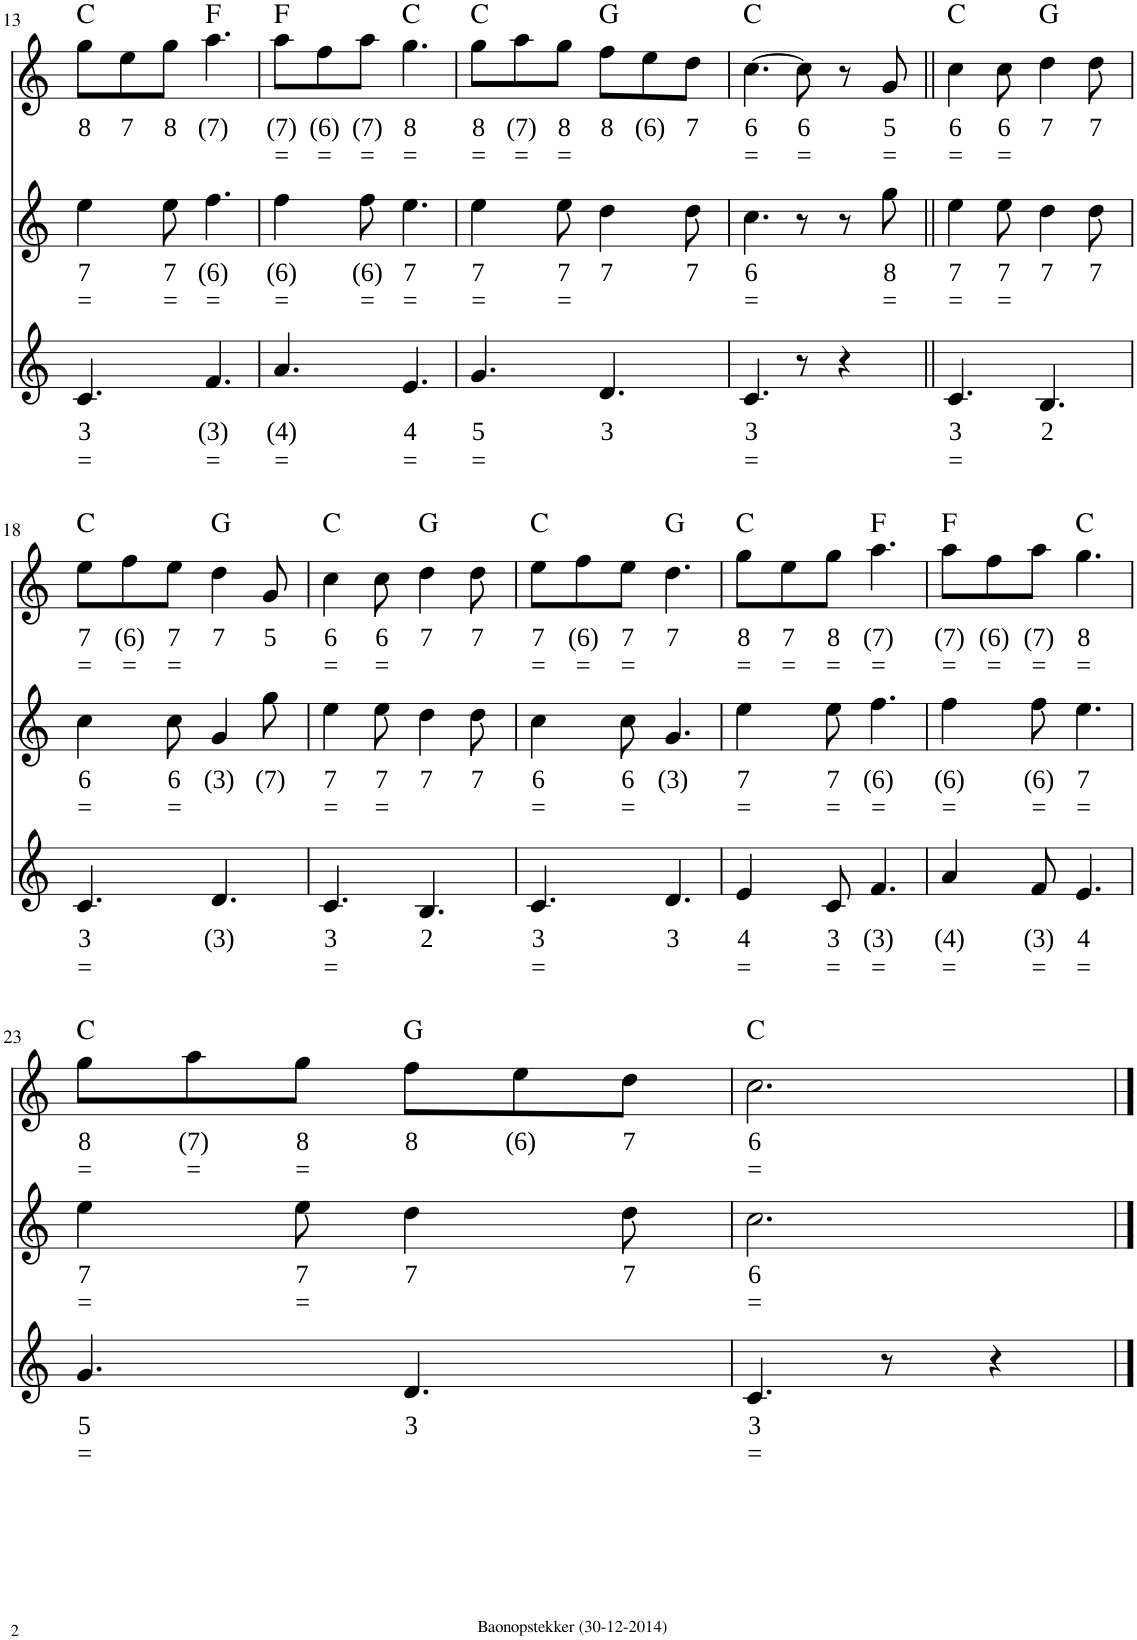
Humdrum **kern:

**kern	**text	**text	**kern	**text	**text	**kern	**text	**text	**harte
*part3	*part3	*part3	*part2	*part2	*part2	*part1	*part1	*part1	*part1
*staff3	*staff3	*staff3	*staff2	*staff2	*staff2	*staff1	*staff1	*staff1	*
*I"Voice	*	*	*I"A	*	*	*I"Voice	*	*	*
!!LO:PB:g=z
*clefG2	*	*	*clefG2	*	*	*clefG2	*	*	*
*k[]	*	*	*k[]	*	*	*k[]	*	*	*
*M6/8	*	*	*M6/8	*	*	*M6/8	*	*	*
=13	=13	=13	=13	=13	=13	=13	=13	=13	=13
!	!LO:LY:b	!LO:LY:b	!	!LO:LY:b	!LO:LY:b	!	!LO:LY:b	!	!
4.c/	3	=	4ee\	7	=	8gg\L	8	.	C:maj
!	!	!	!	!	!	!	!LO:LY:b	!	!
.	.	.	.	.	.	8ee\	7	.	.
!	!	!	!	!LO:LY:b	!LO:LY:b	!	!LO:LY:b	!	!
.	.	.	8ee\	7	=	8gg\J	8	.	.
!	!LO:LY:b	!LO:LY:b	!	!LO:LY:b	!LO:LY:b	!	!LO:LY:b	!	!
4.f/	(3)	=	4.ff\	(6)	=	4.aa\	(7)	.	F:maj
=14	=14	=14	=14	=14	=14	=14	=14	=14	=14
!	!LO:LY:b	!LO:LY:b	!	!LO:LY:b	!LO:LY:b	!	!LO:LY:b	!LO:LY:b	!
4.a/	(4)	=	4ff\	(6)	=	8aa\L	(7)	=	F:maj
!	!	!	!	!	!	!	!LO:LY:b	!LO:LY:b	!
.	.	.	.	.	.	8ff\	(6)	=	.
!	!	!	!	!LO:LY:b	!LO:LY:b	!	!LO:LY:b	!LO:LY:b	!
.	.	.	8ff\	(6)	=	8aa\J	(7)	=	.
!	!LO:LY:b	!LO:LY:b	!	!LO:LY:b	!LO:LY:b	!	!LO:LY:b	!LO:LY:b	!
4.e/	4	=	4.ee\	7	=	4.gg\	8	=	C:maj
=15	=15	=15	=15	=15	=15	=15	=15	=15	=15
!	!LO:LY:b	!LO:LY:b	!	!LO:LY:b	!LO:LY:b	!	!LO:LY:b	!LO:LY:b	!
4.g/	5	=	4ee\	7	=	8gg\L	8	=	C:maj
!	!	!	!	!	!	!	!LO:LY:b	!LO:LY:b	!
.	.	.	.	.	.	8aa\	(7)	=	.
!	!	!	!	!LO:LY:b	!LO:LY:b	!	!LO:LY:b	!LO:LY:b	!
.	.	.	8ee\	7	=	8gg\J	8	=	.
!	!LO:LY:b	!	!	!LO:LY:b	!	!	!LO:LY:b	!	!
4.d/	3	.	4dd\	7	.	8ff\L	8	.	G:maj
!	!	!	!	!	!	!	!LO:LY:b	!	!
.	.	.	.	.	.	8ee\	(6)	.	.
!	!	!	!	!LO:LY:b	!	!	!LO:LY:b	!	!
.	.	.	8dd\	7	.	8dd\J	7	.	.
=16	=16	=16	=16	=16	=16	=16	=16	=16	=16
!	!LO:LY:b	!LO:LY:b	!	!LO:LY:b	!LO:LY:b	!	!LO:LY:b	!LO:LY:b	!
4.c/	3	=	4.cc\	6	=	[4.cc\	6	=	C:maj
!	!	!	!	!	!	!	!LO:LY:b	!LO:LY:b	!
8r	.	.	8r	.	.	8cc\]	6	=	.
4r	.	.	8r	.	.	8r	.	.	.
!	!	!	!	!LO:LY:b	!LO:LY:b	!	!LO:LY:b	!LO:LY:b	!
.	.	.	8gg\	8	=	8g/	5	=	.
=17||	=17||	=17||	=17||	=17||	=17||	=17||	=17||	=17||	=17||
!	!LO:LY:b	!LO:LY:b	!	!LO:LY:b	!LO:LY:b	!	!LO:LY:b	!LO:LY:b	!
4.c/	3	=	4ee\	7	=	4cc\	6	=	C:maj
!	!	!	!	!LO:LY:b	!LO:LY:b	!	!LO:LY:b	!LO:LY:b	!
.	.	.	8ee\	7	=	8cc\	6	=	.
!	!LO:LY:b	!	!	!LO:LY:b	!	!	!LO:LY:b	!	!
4.B/	2	.	4dd\	7	.	4dd\	7	.	G:maj
!	!	!	!	!LO:LY:b	!	!	!LO:LY:b	!	!
.	.	.	8dd\	7	.	8dd\	7	.	.
!!LO:LB:g=z
=18	=18	=18	=18	=18	=18	=18	=18	=18	=18
!	!LO:LY:b	!LO:LY:b	!	!LO:LY:b	!LO:LY:b	!	!LO:LY:b	!LO:LY:b	!
4.c/	3	=	4cc\	6	=	8ee\L	7	=	C:maj
!	!	!	!	!	!	!	!LO:LY:b	!LO:LY:b	!
.	.	.	.	.	.	8ff\	(6)	=	.
!	!	!	!	!LO:LY:b	!LO:LY:b	!	!LO:LY:b	!LO:LY:b	!
.	.	.	8cc\	6	=	8ee\J	7	=	.
!	!LO:LY:b	!	!	!LO:LY:b	!	!	!LO:LY:b	!	!
4.d/	(3)	.	4g/	(3)	.	4dd\	7	.	G:maj
!	!	!	!	!LO:LY:b	!	!	!LO:LY:b	!	!
.	.	.	8gg\	(7)	.	8g/	5	.	.
=19	=19	=19	=19	=19	=19	=19	=19	=19	=19
!	!LO:LY:b	!LO:LY:b	!	!LO:LY:b	!LO:LY:b	!	!LO:LY:b	!LO:LY:b	!
4.c/	3	=	4ee\	7	=	4cc\	6	=	C:maj
!	!	!	!	!LO:LY:b	!LO:LY:b	!	!LO:LY:b	!LO:LY:b	!
.	.	.	8ee\	7	=	8cc\	6	=	.
!	!LO:LY:b	!	!	!LO:LY:b	!	!	!LO:LY:b	!	!
4.B/	2	.	4dd\	7	.	4dd\	7	.	G:maj
!	!	!	!	!LO:LY:b	!	!	!LO:LY:b	!	!
.	.	.	8dd\	7	.	8dd\	7	.	.
=20	=20	=20	=20	=20	=20	=20	=20	=20	=20
!	!LO:LY:b	!LO:LY:b	!	!LO:LY:b	!LO:LY:b	!	!LO:LY:b	!LO:LY:b	!
4.c/	3	=	4cc\	6	=	8ee\L	7	=	C:maj
!	!	!	!	!	!	!	!LO:LY:b	!LO:LY:b	!
.	.	.	.	.	.	8ff\	(6)	=	.
!	!	!	!	!LO:LY:b	!LO:LY:b	!	!LO:LY:b	!LO:LY:b	!
.	.	.	8cc\	6	=	8ee\J	7	=	.
!	!LO:LY:b	!	!	!LO:LY:b	!	!	!LO:LY:b	!	!
4.d/	3	.	4.g/	(3)	.	4.dd\	7	.	G:maj
=21	=21	=21	=21	=21	=21	=21	=21	=21	=21
!	!LO:LY:b	!LO:LY:b	!	!LO:LY:b	!LO:LY:b	!	!LO:LY:b	!LO:LY:b	!
4e/	4	=	4ee\	7	=	8gg\L	8	=	C:maj
!	!	!	!	!	!	!	!LO:LY:b	!LO:LY:b	!
.	.	.	.	.	.	8ee\	7	=	.
!	!LO:LY:b	!LO:LY:b	!	!LO:LY:b	!LO:LY:b	!	!LO:LY:b	!LO:LY:b	!
8c/	3	=	8ee\	7	=	8gg\J	8	=	.
!	!LO:LY:b	!LO:LY:b	!	!LO:LY:b	!LO:LY:b	!	!LO:LY:b	!LO:LY:b	!
4.f/	(3)	=	4.ff\	(6)	=	4.aa\	(7)	=	F:maj
=22	=22	=22	=22	=22	=22	=22	=22	=22	=22
!	!LO:LY:b	!LO:LY:b	!	!LO:LY:b	!LO:LY:b	!	!LO:LY:b	!LO:LY:b	!
4a/	(4)	=	4ff\	(6)	=	8aa\L	(7)	=	F:maj
!	!	!	!	!	!	!	!LO:LY:b	!LO:LY:b	!
.	.	.	.	.	.	8ff\	(6)	=	.
!	!LO:LY:b	!LO:LY:b	!	!LO:LY:b	!LO:LY:b	!	!LO:LY:b	!LO:LY:b	!
8f/	(3)	=	8ff\	(6)	=	8aa\J	(7)	=	.
!	!LO:LY:b	!LO:LY:b	!	!LO:LY:b	!LO:LY:b	!	!LO:LY:b	!LO:LY:b	!
4.e/	4	=	4.ee\	7	=	4.gg\	8	=	C:maj
!!LO:LB:g=z
=23	=23	=23	=23	=23	=23	=23	=23	=23	=23
!	!LO:LY:b	!LO:LY:b	!	!LO:LY:b	!LO:LY:b	!	!LO:LY:b	!LO:LY:b	!
4.g/	5	=	4ee\	7	=	8gg\L	8	=	C:maj
!	!	!	!	!	!	!	!LO:LY:b	!LO:LY:b	!
.	.	.	.	.	.	8aa\	(7)	=	.
!	!	!	!	!LO:LY:b	!LO:LY:b	!	!LO:LY:b	!LO:LY:b	!
.	.	.	8ee\	7	=	8gg\J	8	=	.
!	!LO:LY:b	!	!	!LO:LY:b	!	!	!LO:LY:b	!	!
4.d/	3	.	4dd\	7	.	8ff\L	8	.	G:maj
!	!	!	!	!	!	!	!LO:LY:b	!	!
.	.	.	.	.	.	8ee\	(6)	.	.
!	!	!	!	!LO:LY:b	!	!	!LO:LY:b	!	!
.	.	.	8dd\	7	.	8dd\J	7	.	.
=24	=24	=24	=24	=24	=24	=24	=24	=24	=24
!	!LO:LY:b	!LO:LY:b	!	!LO:LY:b	!LO:LY:b	!	!LO:LY:b	!LO:LY:b	!
4.c/	3	=	2.cc\	6	=	2.cc\	6	=	C:maj
8r	.	.	.	.	.	.	.	.	.
4r	.	.	.	.	.	.	.	.	.
==	==	==	==	==	==	==	==	==	==
*-	*-	*-	*-	*-	*-	*-	*-	*-	*-
